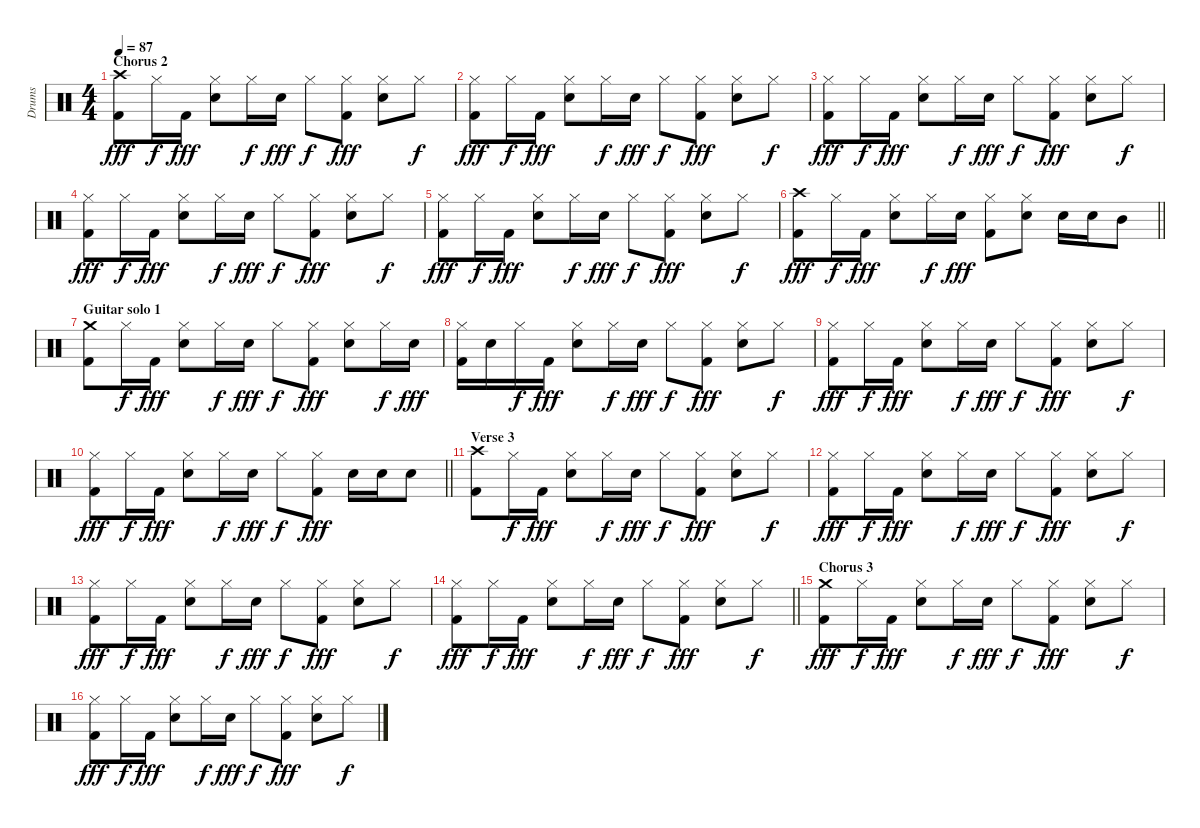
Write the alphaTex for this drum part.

\track ("Drums " "Drums ") {instrument percussion}
\staff {score}
\articulation defaults
\ts (4 4)
\section ("" "Chorus 2")
\tempo 87
\clef neutral
\ks c
("Crash high (hit)" "Kick (hit) 2").8{dy fff} "Hi-Hat (closed)".16{dy f} "Kick (hit) 2".16{dy fff} ("Hi-Hat (closed)" "Electric Snare (hit)").8 "Hi-Hat (closed)".16{dy f} "Electric Snare (hit)".16{dy fff} "Hi-Hat (closed)".8{dy f} ("Hi-Hat (closed)" "Kick (hit) 2").8{dy fff} ("Hi-Hat (closed)" "Electric Snare (hit)").8 "Hi-Hat (closed)".8{dy f} |
("Hi-Hat (closed)" "Kick (hit) 2").8{dy fff} "Hi-Hat (closed)".16{dy f} "Kick (hit) 2".16{dy fff} ("Hi-Hat (closed)" "Electric Snare (hit)").8 "Hi-Hat (closed)".16{dy f} "Electric Snare (hit)".16{dy fff} "Hi-Hat (closed)".8{dy f} ("Hi-Hat (closed)" "Kick (hit) 2").8{dy fff} ("Hi-Hat (closed)" "Electric Snare (hit)").8 "Hi-Hat (closed)".8{dy f} |
("Hi-Hat (closed)" "Kick (hit) 2").8{dy fff} "Hi-Hat (closed)".16{dy f} "Kick (hit) 2".16{dy fff} ("Hi-Hat (closed)" "Electric Snare (hit)").8 "Hi-Hat (closed)".16{dy f} "Electric Snare (hit)".16{dy fff} "Hi-Hat (closed)".8{dy f} ("Hi-Hat (closed)" "Kick (hit) 2").8{dy fff} ("Hi-Hat (closed)" "Electric Snare (hit)").8 "Hi-Hat (closed)".8{dy f} |
("Hi-Hat (closed)" "Kick (hit) 2").8{dy fff} "Hi-Hat (closed)".16{dy f} "Kick (hit) 2".16{dy fff} ("Hi-Hat (closed)" "Electric Snare (hit)").8 "Hi-Hat (closed)".16{dy f} "Electric Snare (hit)".16{dy fff} "Hi-Hat (closed)".8{dy f} ("Hi-Hat (closed)" "Kick (hit) 2").8{dy fff} ("Hi-Hat (closed)" "Electric Snare (hit)").8 "Hi-Hat (closed)".8{dy f} |
("Hi-Hat (closed)" "Kick (hit) 2").8{dy fff} "Hi-Hat (closed)".16{dy f} "Kick (hit) 2".16{dy fff} ("Hi-Hat (closed)" "Electric Snare (hit)").8 "Hi-Hat (closed)".16{dy f} "Electric Snare (hit)".16{dy fff} "Hi-Hat (closed)".8{dy f} ("Hi-Hat (closed)" "Kick (hit) 2").8{dy fff} ("Hi-Hat (closed)" "Electric Snare (hit)").8 "Hi-Hat (closed)".8{dy f} |
\barLineRight lightlight
("Crash high (hit)" "Kick (hit) 2").8{dy fff} "Hi-Hat (closed)".16{dy f} "Kick (hit) 2".16{dy fff} ("Hi-Hat (closed)" "Electric Snare (hit)").8 "Hi-Hat (closed)".16{dy f} "Electric Snare (hit)".16{dy fff} ("Hi-Hat (closed)" "Kick (hit) 2").8 ("Hi-Hat (closed)" "Electric Snare (hit)").8 "Electric Snare (hit)".16 "Electric Snare (hit)".16 "Mid Tom (hit)".8 |
\section ("" "Guitar solo 1")
("Crash medium (hit)" "Kick (hit) 2").8 "Hi-Hat (closed)".16{dy f} "Kick (hit) 2".16{dy fff} ("Hi-Hat (closed)" "Electric Snare (hit)").8 "Hi-Hat (closed)".16{dy f} "Electric Snare (hit)".16{dy fff} "Hi-Hat (closed)".8{dy f} ("Hi-Hat (closed)" "Kick (hit) 2").8{dy fff} ("Hi-Hat (closed)" "Electric Snare (hit)").8 "Hi-Hat (closed)".16{dy f} "Electric Snare (hit)".16{dy fff} |
("Hi-Hat (closed)" "Kick (hit) 2").16 "Electric Snare (hit)".16 "Hi-Hat (closed)".16{dy f} "Kick (hit) 2".16{dy fff} ("Hi-Hat (closed)" "Electric Snare (hit)").8 "Hi-Hat (closed)".16{dy f} "Electric Snare (hit)".16{dy fff} "Hi-Hat (closed)".8{dy f} ("Hi-Hat (closed)" "Kick (hit) 2").8{dy fff} ("Hi-Hat (closed)" "Electric Snare (hit)").8 "Hi-Hat (closed)".8{dy f} |
("Hi-Hat (closed)" "Kick (hit) 2").8{dy fff} "Hi-Hat (closed)".16{dy f} "Kick (hit) 2".16{dy fff} ("Hi-Hat (closed)" "Electric Snare (hit)").8 "Hi-Hat (closed)".16{dy f} "Electric Snare (hit)".16{dy fff} "Hi-Hat (closed)".8{dy f} ("Hi-Hat (closed)" "Kick (hit) 2").8{dy fff} ("Hi-Hat (closed)" "Electric Snare (hit)").8 "Hi-Hat (closed)".8{dy f} |
\barLineRight lightlight
("Hi-Hat (closed)" "Kick (hit) 2").8{dy fff} "Hi-Hat (closed)".16{dy f} "Kick (hit) 2".16{dy fff} ("Hi-Hat (closed)" "Electric Snare (hit)").8 "Hi-Hat (closed)".16{dy f} "Electric Snare (hit)".16{dy fff} "Hi-Hat (closed)".8{dy f} ("Hi-Hat (closed)" "Kick (hit) 2").8{dy fff} "Electric Snare (hit)".16 "Electric Snare (hit)".16 "Electric Snare (hit)".8 |
\section ("" "Verse 3")
("Crash high (hit)" "Kick (hit) 2").8 "Hi-Hat (closed)".16{dy f} "Kick (hit) 2".16{dy fff} ("Hi-Hat (closed)" "Electric Snare (hit)").8 "Hi-Hat (closed)".16{dy f} "Electric Snare (hit)".16{dy fff} "Hi-Hat (closed)".8{dy f} ("Hi-Hat (closed)" "Kick (hit) 2").8{dy fff} ("Hi-Hat (closed)" "Electric Snare (hit)").8 "Hi-Hat (closed)".8{dy f} |
("Hi-Hat (closed)" "Kick (hit) 2").8{dy fff} "Hi-Hat (closed)".16{dy f} "Kick (hit) 2".16{dy fff} ("Hi-Hat (closed)" "Electric Snare (hit)").8 "Hi-Hat (closed)".16{dy f} "Electric Snare (hit)".16{dy fff} "Hi-Hat (closed)".8{dy f} ("Hi-Hat (closed)" "Kick (hit) 2").8{dy fff} ("Hi-Hat (closed)" "Electric Snare (hit)").8 "Hi-Hat (closed)".8{dy f} |
("Hi-Hat (closed)" "Kick (hit) 2").8{dy fff} "Hi-Hat (closed)".16{dy f} "Kick (hit) 2".16{dy fff} ("Hi-Hat (closed)" "Electric Snare (hit)").8 "Hi-Hat (closed)".16{dy f} "Electric Snare (hit)".16{dy fff} "Hi-Hat (closed)".8{dy f} ("Hi-Hat (closed)" "Kick (hit) 2").8{dy fff} ("Hi-Hat (closed)" "Electric Snare (hit)").8 "Hi-Hat (closed)".8{dy f} |
\barLineRight lightlight
("Hi-Hat (closed)" "Kick (hit) 2").8{dy fff} "Hi-Hat (closed)".16{dy f} "Kick (hit) 2".16{dy fff} ("Hi-Hat (closed)" "Electric Snare (hit)").8 "Hi-Hat (closed)".16{dy f} "Electric Snare (hit)".16{dy fff} "Hi-Hat (closed)".8{dy f} ("Hi-Hat (closed)" "Kick (hit) 2").8{dy fff} ("Hi-Hat (closed)" "Electric Snare (hit)").8 "Hi-Hat (closed)".8{dy f} |
\section ("" "Chorus 3")
("Crash medium (hit)" "Kick (hit) 2").8{dy fff} "Hi-Hat (closed)".16{dy f} "Kick (hit) 2".16{dy fff} ("Hi-Hat (closed)" "Electric Snare (hit)").8 "Hi-Hat (closed)".16{dy f} "Electric Snare (hit)".16{dy fff} "Hi-Hat (closed)".8{dy f} ("Hi-Hat (closed)" "Kick (hit) 2").8{dy fff} ("Hi-Hat (closed)" "Electric Snare (hit)").8 "Hi-Hat (closed)".8{dy f} |
("Hi-Hat (closed)" "Kick (hit) 2").8{dy fff} "Hi-Hat (closed)".16{dy f} "Kick (hit) 2".16{dy fff} ("Hi-Hat (closed)" "Electric Snare (hit)").8 "Hi-Hat (closed)".16{dy f} "Electric Snare (hit)".16{dy fff} "Hi-Hat (closed)".8{dy f} ("Hi-Hat (closed)" "Kick (hit) 2").8{dy fff} ("Hi-Hat (closed)" "Electric Snare (hit)").8 "Hi-Hat (closed)".8{dy f}
